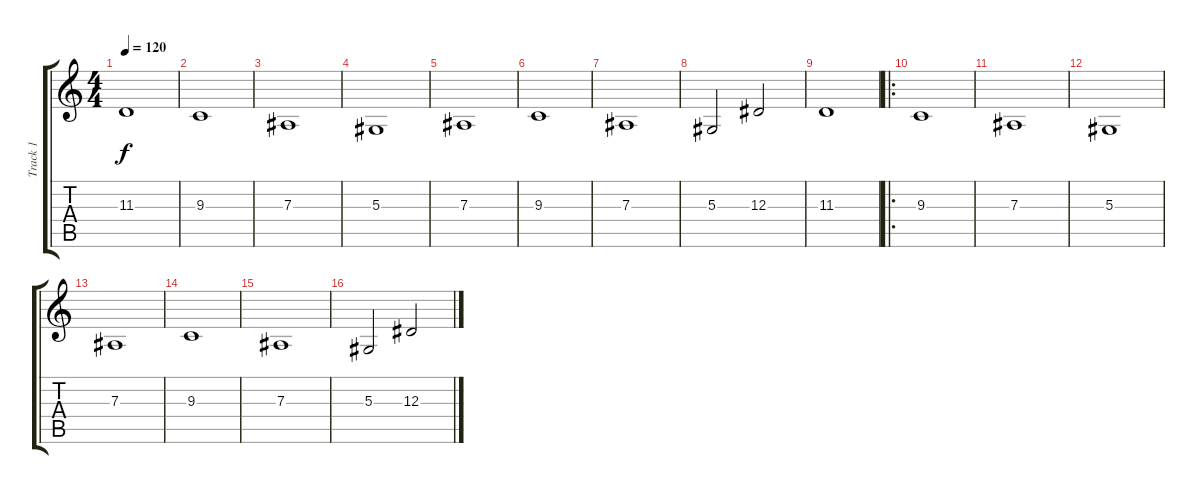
\track ("Track 1" "Track 1") {instrument stringensemble1}
\staff {score tabs}
\tuning (C4 G3 Eb3 Bb2 F2 C2) {hide}
\ts (4 4)
\tempo 120
\clef g2
\ks c
11.3.1{dy f} |
9.3.1 |
7.3.1 |
5.3.1 |
7.3.1 |
9.3.1 |
7.3.1 |
5.3.2 12.3.2 |
11.3.1 |
\ro
9.3.1 |
7.3.1 |
5.3.1 |
7.3.1 |
9.3.1 |
7.3.1 |
5.3.2 12.3.2
